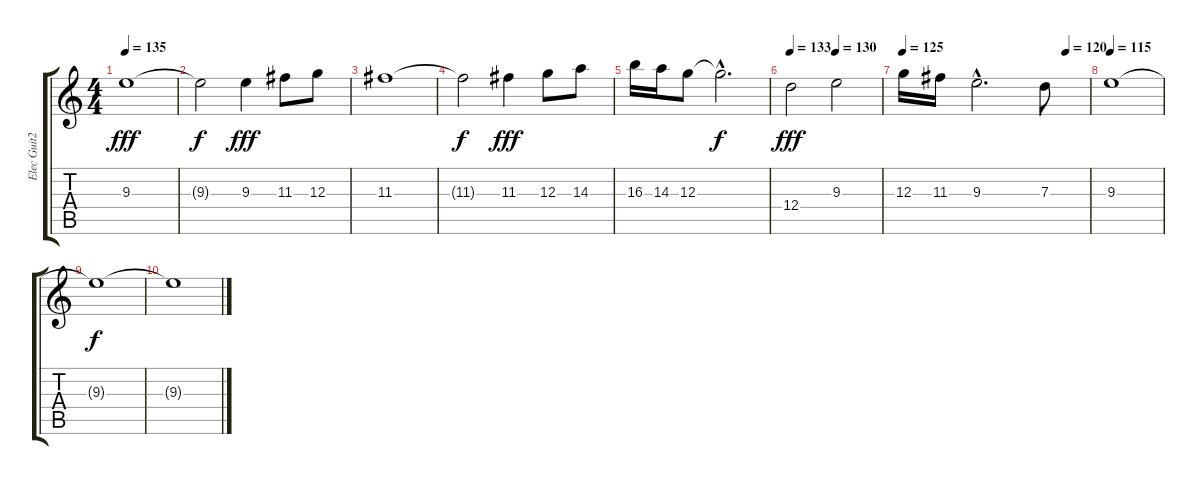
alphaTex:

\track ("Elec Guit2" "Elec Guit2") {instrument overdrivenguitar}
\staff {score tabs}
\tuning (E4 B3 G3 D3 A2 E2) {hide}
\ts (4 4)
\tempo 135
\clef g2
\ks c
9.3.1{dy fff} |
9.3{t}.2{dy f} 9.3.4{dy fff} 11.3.8 12.3.8 |
11.3.1 |
11.3{t}.2{dy f} 11.3.4{dy fff} 12.3.8 14.3.8 |
16.3.16 14.3.16 12.3.8 12.3{hac t}.2{d dy f} |
\tempo 133
\tempo (130 0.5)
12.4.2{dy fff} 9.3.2 |
\tempo 125
\tempo (120 0.875)
12.3.16 11.3.16 9.3{hac}.2{d} 7.3.8 |
\tempo 115
9.3.1 |
9.3{t}.1{dy f} |
9.3{t}.1
